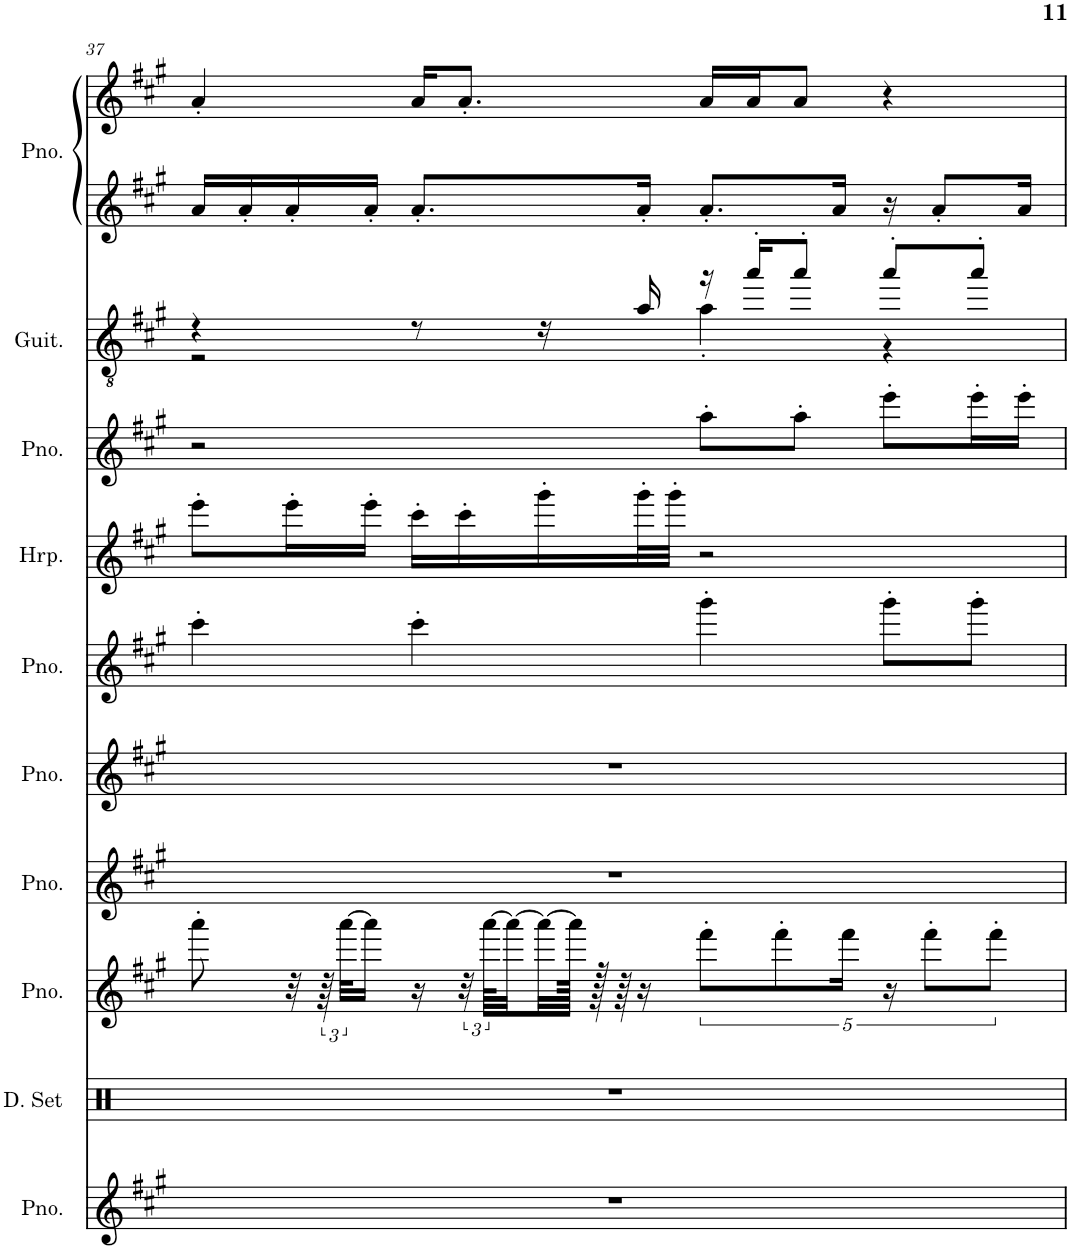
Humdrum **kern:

**kern	**kern	**kern	**kern	**kern	**kern	**kern	**kern	**kern	**kern	**kern
*part10	*part9	*part8	*part7	*part6	*part5	*part4	*part3	*part2	*part1	*part1
*staff11	*staff10	*staff9	*staff8	*staff7	*staff6	*staff5	*staff4	*staff3	*staff2	*staff1
*I"Piano	*I"Drumset	*I"Piano	*I"Piano	*I"Piano	*I"Piano	*I"Harp	*I"Piano	*I"Classical Guitar	*I"Piano	*
*I'Pno.	*I'D. Set	*I'Pno.	*I'Pno.	*I'Pno.	*I'Pno.	*I'Hrp.	*I'Pno.	*I'Guit.	*I'Pno.	*
!!LO:PB:g=z
*clefG2	*clefX	*clefG2	*clefG2	*clefG2	*clefG2	*clefG2	*clefG2	*clefGv2	*clefG2	*clefG2
*k[f#c#g#]	*k[]	*k[f#c#g#]	*k[f#c#g#]	*k[f#c#g#]	*k[f#c#g#]	*k[f#c#g#]	*k[f#c#g#]	*k[f#c#g#]	*k[f#c#g#]	*k[f#c#g#]
*M4/4	*M4/4	*M4/4	*M4/4	*M4/4	*M4/4	*M4/4	*M4/4	*M4/4	*M4/4	*M4/4
=37	=37	=37	=37	=37	=37	=37	=37	=37	=37	=37
*	*	*	*	*	*	*	*	*^	*	*
1r	1r	8aaa'\	1r	1r	4ccc#'\	8eee'\L	2r	4r	2r	16a/LL	4a'/
.	.	.	.	.	.	.	.	.	.	16a'/	.
.	.	32r	.	.	.	16eee'\L	.	.	.	16a'/	.
.	.	96r	.	.	.	.	.	.	.	.	.
.	.	[48aaa\KLL	.	.	.	.	.	.	.	.	.
.	.	16aaa\JJ]	.	.	.	16eee'\JJ	.	.	.	16a'/JJ	.
.	.	16r	.	.	4ccc#'\	16ccc#'\LL	.	8r	.	8.a'/L	16a/KL
.	.	48r	.	.	.	16ccc#'\	.	.	.	.	8.a'/J
.	.	[96aaa\KLLL	.	.	.	.	.	.	.	.	.
.	.	32aaa\_	.	.	.	.	.	.	.	.	.
.	.	32aaa\_	.	.	.	16ggg#'\	.	16r	.	.	.
.	.	128aaa\JJJkk]	.	.	.	.	.	.	.	.	.
.	.	128r	.	.	.	.	.	.	.	.	.
.	.	64r	.	.	.	.	.	.	.	.	.
.	.	16r	.	.	.	32ggg#'\L	.	16a/	.	16a'/Jk	.
.	.	.	.	.	.	32ggg#'\JJJ	.	.	.	.	.
.	.	10fff#'\L	.	.	4ggg#'\	2r	8aa'\L	16r	4a'\	8.a'/L	16a/LL
.	.	.	.	.	.	.	.	16aa'/KL	.	.	16a/J
.	.	10fff#'\	.	.	.	.	.	.	.	.	.
.	.	.	.	.	.	.	8aa'\J	8aa'/J	.	.	8a/J
.	.	.	.	.	.	.	.	.	.	16a/Jk	.
.	.	20fff#\Jk	.	.	.	.	.	.	.	.	.
.	.	20r	.	.	8ggg#'\L	.	8eee'\L	8aa'/L	4r	16r	4r
.	.	10fff#'\L	.	.	.	.	.	.	.	.	.
.	.	.	.	.	.	.	.	.	.	8a'/L	.
.	.	.	.	.	8ggg#'\J	.	16eee'\L	8aa'/J	.	.	.
.	.	10fff#'\J	.	.	.	.	.	.	.	.	.
.	.	.	.	.	.	.	16eee'\JJ	.	.	16a/Jk	.
*	*	*	*	*	*	*	*	*v	*v	*	*
=	=	=	=	=	=	=	=	=	=	=
*-	*-	*-	*-	*-	*-	*-	*-	*-	*-	*-
